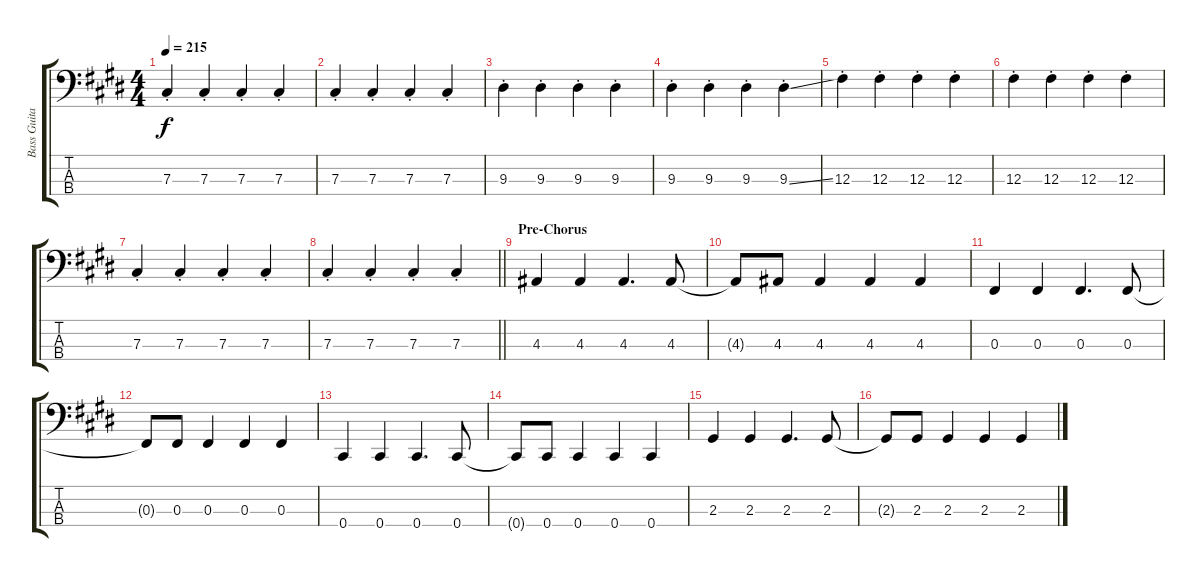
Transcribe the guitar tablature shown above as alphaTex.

\track ("Bass Guitar" "Bass Guita") {instrument electricbasspick}
\staff {score tabs}
\tuning (E2 B1 Gb1 Db1) {hide}
\ts (4 4)
\tempo 215
\clef f4
\ks e
7.3{st}.4{dy f} 7.3{st}.4 7.3{st}.4 7.3{st}.4 |
7.3{st}.4 7.3{st}.4 7.3{st}.4 7.3{st}.4 |
9.3{st}.4 9.3{st}.4 9.3{st}.4 9.3{st}.4 |
9.3{st}.4 9.3{st}.4 9.3{st}.4 9.3{ss st}.4 |
12.3{st}.4 12.3{st}.4 12.3{st}.4 12.3{st}.4 |
12.3{st}.4 12.3{st}.4 12.3{st}.4 12.3{st}.4 |
7.3{st}.4 7.3{st}.4 7.3{st}.4 7.3{st}.4 |
\barLineRight lightlight
7.3{st}.4 7.3{st}.4 7.3{st}.4 7.3{st}.4 |
\section ("" "Pre-Chorus")
4.3.4 4.3.4 4.3.4{d} 4.3.8 |
4.3{t}.8 4.3.8 4.3.4 4.3.4 4.3.4 |
0.3.4 0.3.4 0.3.4{d} 0.3.8 |
0.3{t}.8 0.3.8 0.3.4 0.3.4 0.3.4 |
0.4.4 0.4.4 0.4.4{d} 0.4.8 |
0.4{t}.8 0.4.8 0.4.4 0.4.4 0.4.4 |
2.3.4 2.3.4 2.3.4{d} 2.3.8 |
2.3{t}.8 2.3.8 2.3.4 2.3.4 2.3.4
